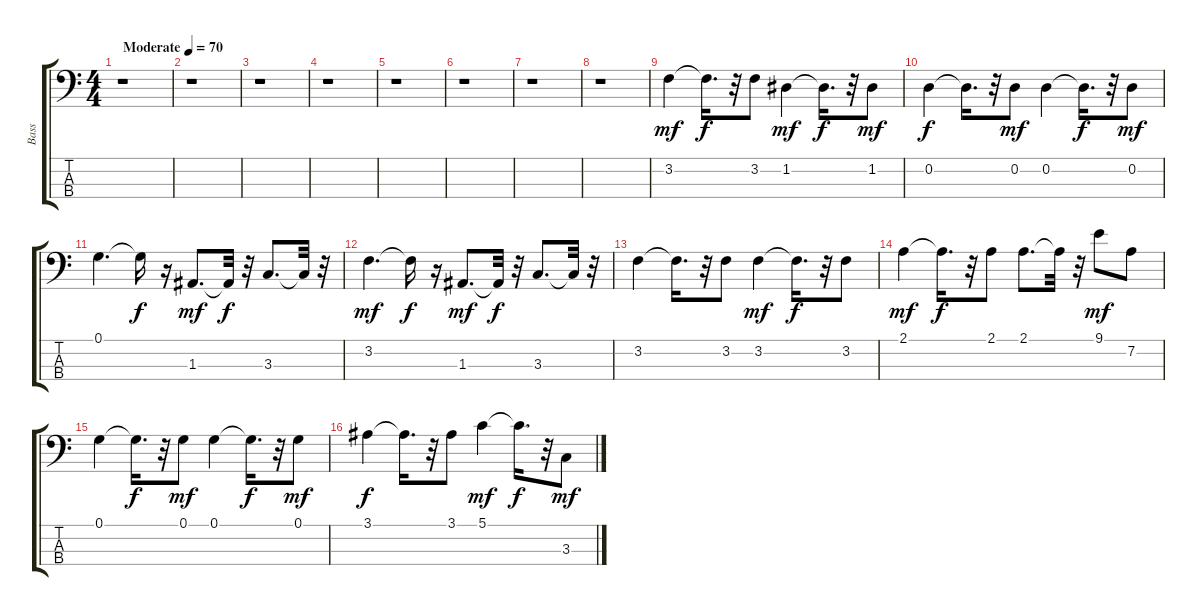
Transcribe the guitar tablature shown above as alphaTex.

\track ("Bass" "Bass") {instrument electricbassfinger}
\staff {score tabs}
\tuning (G2 D2 A1 E1) {hide}
\ts (4 4)
\tempo (70 "Moderate")
\clef f4
\ks c
r.1{dy mf instrument electricbassfinger} |
r.1 |
r.1 |
r.1 |
r.1 |
r.1 |
r.1 |
r.1 |
3.2.4 3.2{t}.16{d dy f} r.32 3.2.8 1.2.4{dy mf} 1.2{t}.16{d dy f} r.32 1.2.8{dy mf} |
0.2.4{dy f} 0.2{t}.16{d} r.32 0.2.8{dy mf} 0.2.4 0.2{t}.16{d dy f} r.32 0.2.8{dy mf} |
0.1.4{d} 0.1{t}.16{dy f} r.16 1.3.8{d dy mf} 1.3{t}.32{dy f} r.32 3.3.8{d} 3.3{t}.32 r.32 |
3.2.4{d dy mf} 3.2{t}.16{dy f} r.16 1.3.8{d dy mf} 1.3{t}.32{dy f} r.32 3.3.8{d} 3.3{t}.32 r.32 |
3.2.4 3.2{t}.16{d} r.32 3.2.8 3.2.4{dy mf} 3.2{t}.16{d dy f} r.32 3.2.8 |
2.1.4{dy mf} 2.1{t}.16{d dy f} r.32 2.1.8 2.1.8{d} 2.1{t}.32 r.32 9.1.8{dy mf} 7.2.8 |
0.1.4 0.1{t}.16{d dy f} r.32 0.1.8{dy mf} 0.1.4 0.1{t}.16{d dy f} r.32 0.1.8{dy mf} |
3.1.4{dy f} 3.1{t}.16{d} r.32 3.1.8 5.1.4{dy mf} 5.1{t}.16{d dy f} r.32 3.3.8{dy mf}
